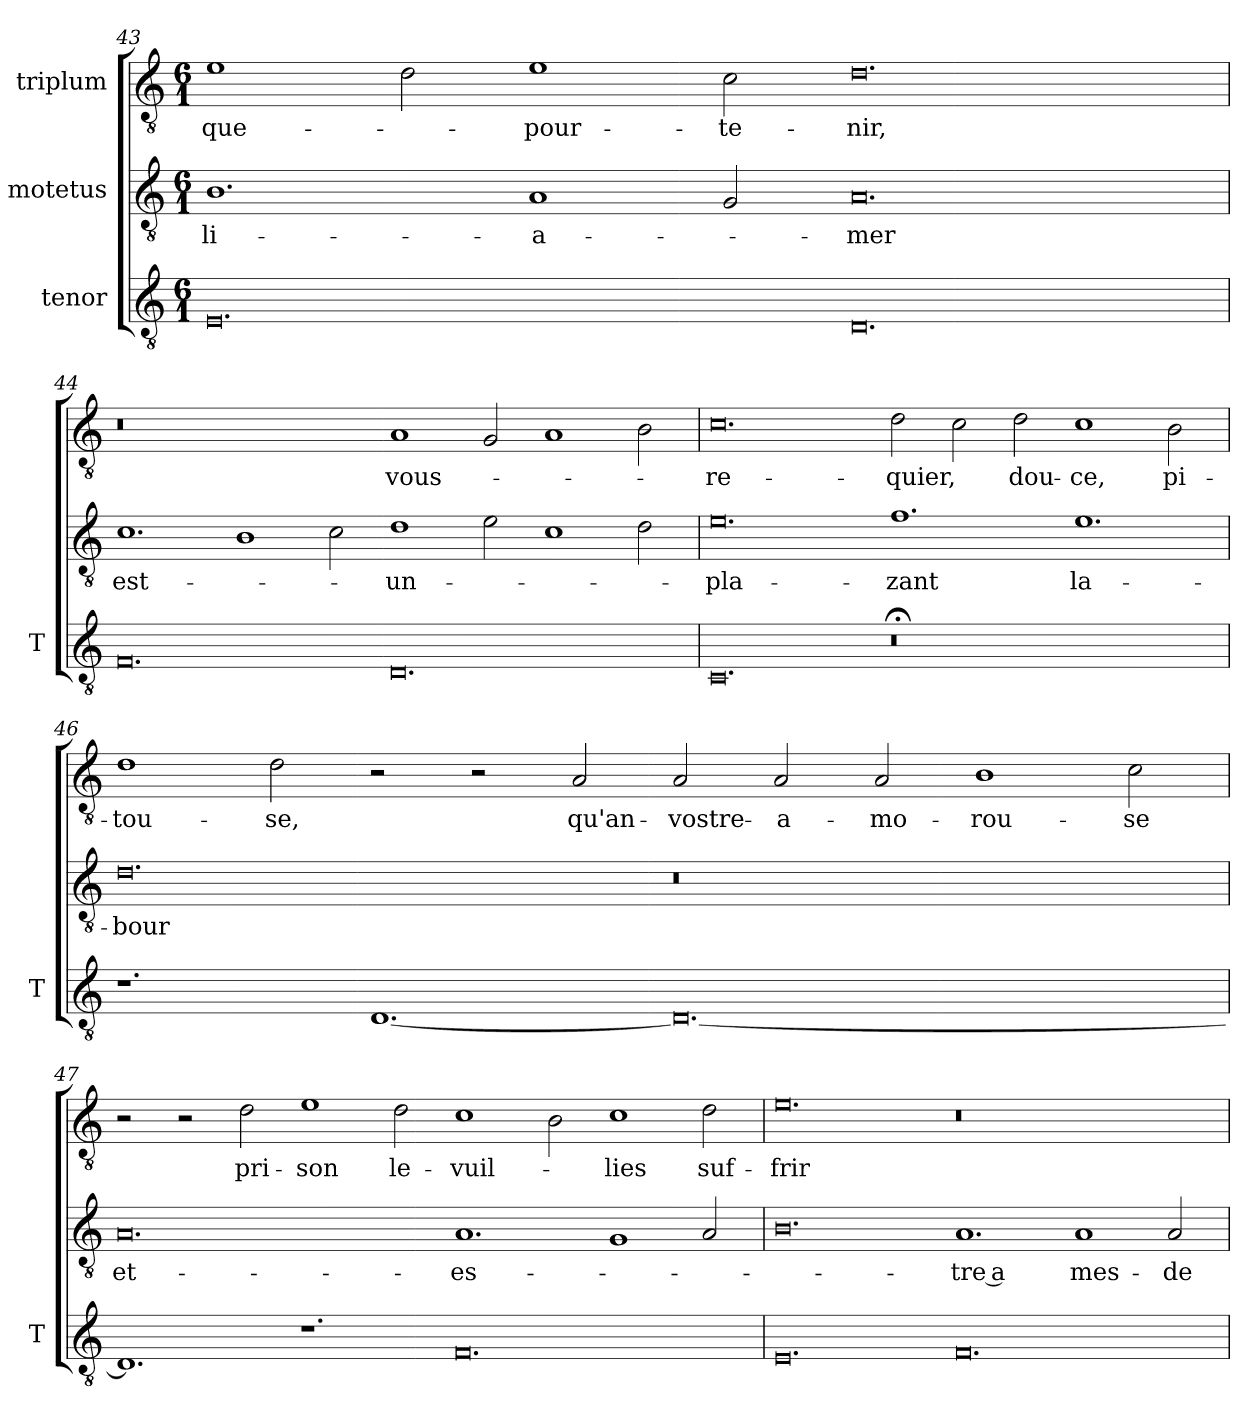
**kern	**kern	**text	**kern	**text
*part3	*part2	*part2	*part1	*part1
*staff3	*staff2	*staff2	*staff1	*staff1
*I"tenor	*I"motetus	*	*I"triplum	*
*I'T	*	*	*	*
*clefGv2	*clefGv2	*	*clefGv2	*
*k[]	*k[]	*	*k[]	*
*C:	*C:	*	*C:	*
*M6/1	*M6/1	*	*M6/1	*
=43	=43	=43	=43	=43
0.E/	1.B\	li-	1e\	que-
.	.	.	2d\	.
.	1A/	a-	1e\	pour-
.	2G/	.	2c\	te-
0.D/	0.A/	-mer	0.d\	-nir,
=44	=44	=44	=44	=44
0.F/	1.c\	est-	0.r	.
.	1B\	.	.	.
.	2c\	.	.	.
0.D/	1d\	un-	1A/	vous-
.	2e\	.	2G/	.
.	1c\	.	1A/	.
.	2d\	.	2B\	.
!!LO:PB:g=z
=45	=45	=45	=45	=45
0.C/	0.e\	pla-	0.c\	re-
0.r;<	1.f\	-zant	2d\	-quier,
.	.	.	2c\	.
.	.	.	2d\	dou-
.	1.e\	la-	1c\	-ce,
.	.	.	2B\	pi-
=46	=46	=46	=46	=46
1.r	0.d\	-bour	1d\	-tou-
.	.	.	2d\	-se,
[1.D/	.	.	2r	.
.	.	.	2r	.
.	.	.	2A/	qu'an-
0.D/_	0.r	.	2A/	vostre-
.	.	.	2A/	a-
.	.	.	2A/	-mo-
.	.	.	1B\	-rou-
.	.	.	2c\	-se
!!LO:LB:g=z
=47	=47	=47	=47	=47
1.D/]	0.A/	et-	2r	.
.	.	.	2r	.
.	.	.	2d\	pri-
1.r	.	.	1e\	-son
.	.	.	2d\	le-
0.F/	1.A/	es-	1c\	vuil-
.	.	.	2B\	.
.	1G/	.	1c\	-lies
.	2A/	.	2d\	suf-
=48	=48	=48	=48	=48
0.E/	0.B\	.	0.e\	-frir
0.F/	1.A/	-tre a	0.r	.
.	1A/	mes-	.	.
.	2A/	de-	.	.
=	=	=	=	=
*-	*-	*-	*-	*-
